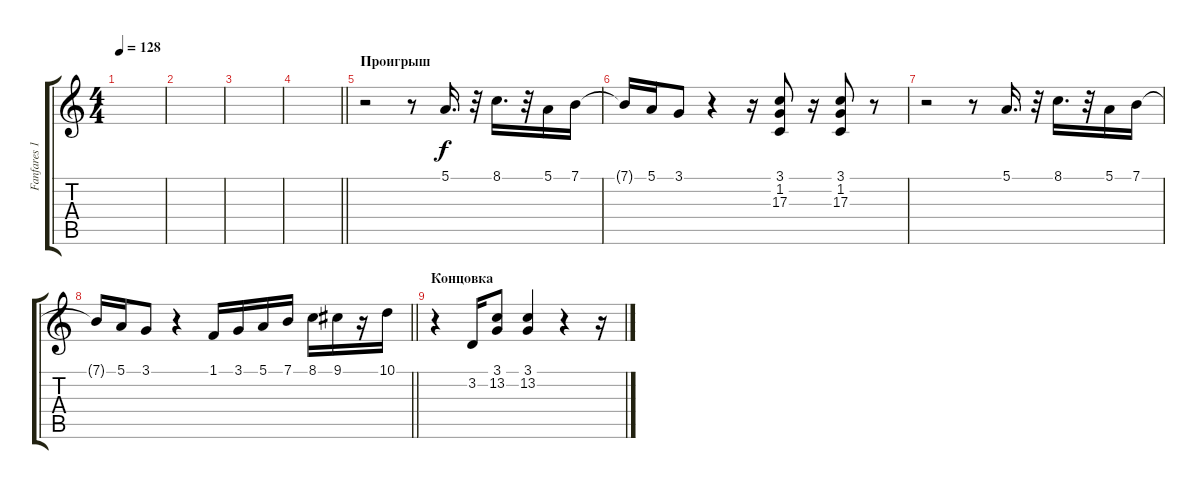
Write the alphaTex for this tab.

\track ("Fanfares 1" "Fanfares 1") {instrument brasssection}
\staff {score tabs}
\tuning (E4 B3 G3 D3 A2 E2) {hide}
\ts (4 4)
\tempo 128
\clef g2
\ks c
|
|
|
\barLineRight lightlight
|
\section ("" "Проигрыш")
r.2 r.8 5.1.16{d} r.32 8.1.16{d} r.32 5.1.16 7.1.16 |
7.1{t}.16 5.1.16 3.1.8 r.4 r.16 (3.1 1.2 17.3).8 r.16 (3.1 1.2 17.3).8 r.8 |
r.2 r.8 5.1.16{d} r.32 8.1.16{d} r.32 5.1.16 7.1.16 |
\barLineRight lightlight
7.1{t}.16 5.1.16 3.1.8 r.4 1.1.16 3.1.16 5.1.16 7.1.16 8.1.16 9.1.16 r.16 10.1.16 |
\section ("" "Концовка")
r.4 3.2.16 (3.1 13.2).8 (3.1 13.2).4 r.4 r.16
